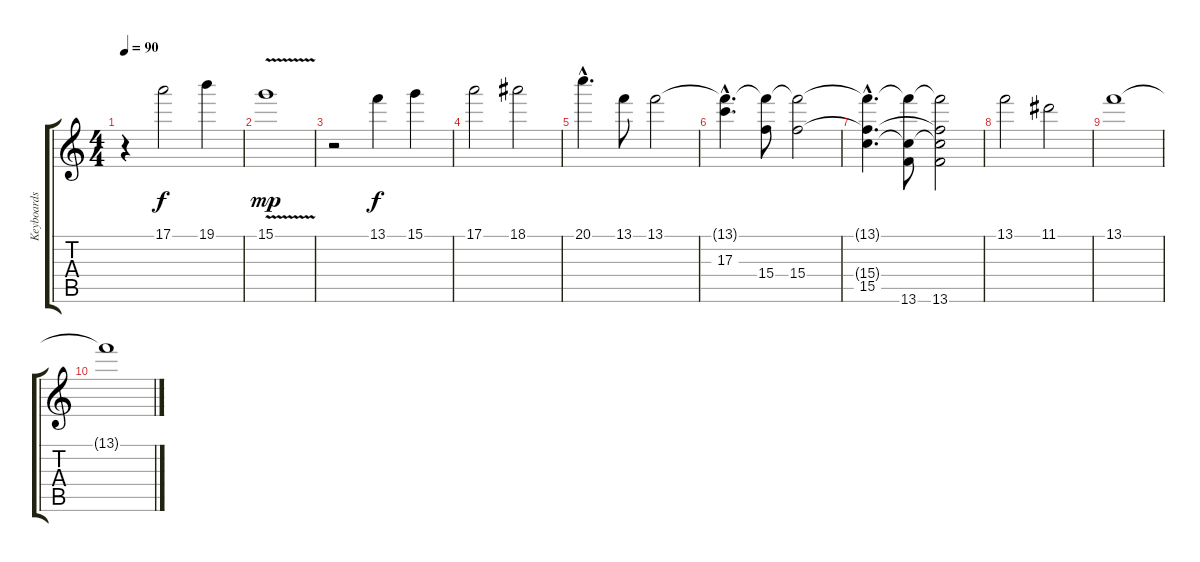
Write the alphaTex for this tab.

\track ("Keyboards" "Keyboards") {instrument shakuhachi}
\staff {score tabs}
\tuning (E5 B4 G4 D4 A3 E3) {hide}
\ts (4 4)
\tempo 90
\clef g2
\ks c
r.4{dy f} 17.1.2 19.1.4 |
15.1{v}.1{dy mp} |
r.2 13.1.4{dy f} 15.1.4 |
17.1.2 18.1.2 |
20.1{hac}.4{d} 13.1.8 13.1.2 |
(13.1{hac t} 17.3{hac}).4{d instrument whistle} (13.1{t} 15.4).8 (13.1{t} 15.4).2 |
(13.1{hac t} 15.4{hac t} 15.5{hac}).4{d instrument piccolo} (13.1{t} 15.5{t} 13.6).8 (13.1{t} 15.4{t} 15.5{t} 13.6).2 |
13.1.2 11.1.2 |
13.1.1{volume 0} |
13.1{t}.1
